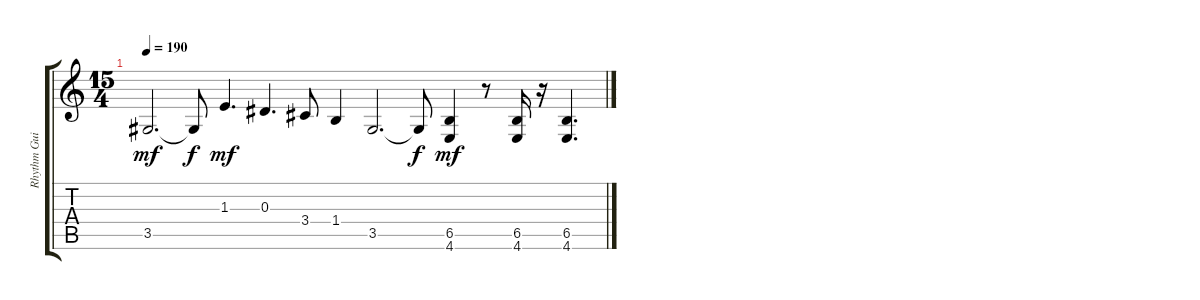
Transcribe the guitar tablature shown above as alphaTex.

\track ("Rhythm Guitar" "Rhythm Gui") {instrument distortionguitar}
\staff {score tabs}
\tuning (C4 G3 Eb3 Bb2 F2 C2) {hide}
\ts (15 4)
\tempo 190
\clef g2
\ks c
3.5.2{d dy mf} 3.5{t}.8{dy f} 1.3.4{d dy mf} 0.3.4{d} 3.4.8 1.4.4 3.5.2{d} 3.5{t}.8{dy f} (6.5 4.6).4{dy mf} r.8 (6.5 4.6).16 r.16 (6.5 4.6).4{d}
